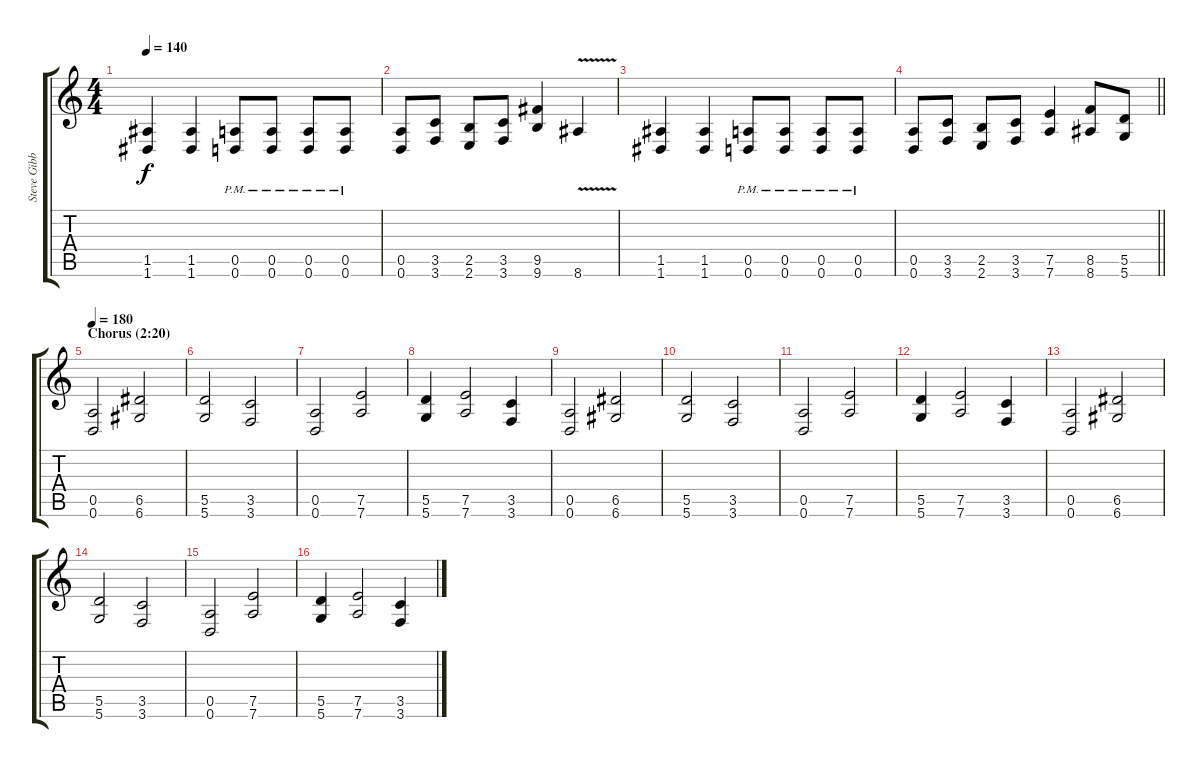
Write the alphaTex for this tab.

\track ("Steve Gibb (lead guitar)" "Steve Gibb") {instrument overdrivenguitar}
\staff {score tabs}
\tuning (E4 B3 G3 D3 A2 D2) {hide}
\ts (4 4)
\tempo 140
\clef g2
\ks c
(1.5 1.6).4{dy f} (1.5 1.6).4 (0.5{pm} 0.6{pm}).8 (0.5{pm} 0.6{pm}).8 (0.5{pm} 0.6{pm}).8 (0.5{pm} 0.6{pm}).8 |
(0.5 0.6).8 (3.5 3.6).8 (2.5 2.6).8 (3.5 3.6).8 (9.5 9.6).4 8.6{v}.4 |
(1.5 1.6).4 (1.5 1.6).4 (0.5{pm} 0.6{pm}).8 (0.5{pm} 0.6{pm}).8 (0.5{pm} 0.6{pm}).8 (0.5{pm} 0.6{pm}).8 |
\barLineRight lightlight
(0.5 0.6).8 (3.5 3.6).8 (2.5 2.6).8 (3.5 3.6).8 (7.5 7.6).4 (8.5 8.6).8 (5.5 5.6).8 |
\section ("" "Chorus (2:20)")
\tempo 180
(0.5 0.6).2 (6.5 6.6).2 |
(5.5 5.6).2 (3.5 3.6).2 |
(0.5 0.6).2 (7.5 7.6).2 |
(5.5 5.6).4 (7.5 7.6).2 (3.5 3.6).4 |
(0.5 0.6).2 (6.5 6.6).2 |
(5.5 5.6).2 (3.5 3.6).2 |
(0.5 0.6).2 (7.5 7.6).2 |
(5.5 5.6).4 (7.5 7.6).2 (3.5 3.6).4 |
(0.5 0.6).2 (6.5 6.6).2 |
(5.5 5.6).2 (3.5 3.6).2 |
(0.5 0.6).2 (7.5 7.6).2 |
(5.5 5.6).4 (7.5 7.6).2 (3.5 3.6).4
